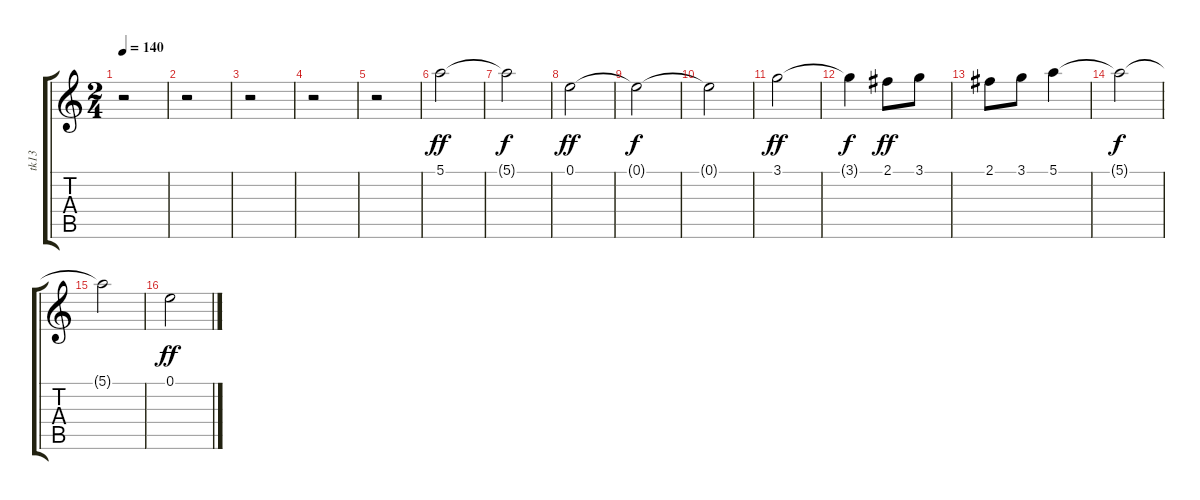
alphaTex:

\track ("tk13" "tk13") {instrument electricguitarjazz}
\staff {score tabs}
\tuning (E4 B3 G3 D3 A2 E2) {hide}
\ts (2 4)
\tempo 140
\clef g2
\ks c
r.2{dy ff} |
r.2 |
r.2 |
r.2 |
r.2 |
5.1.2{balance 8} |
5.1{t}.2{dy f} |
0.1.2{dy ff} |
0.1{t}.2{dy f} |
0.1{t}.2 |
3.1.2{dy ff} |
3.1{t}.4{dy f} 2.1.8{dy ff} 3.1.8 |
2.1.8 3.1.8 5.1.4 |
5.1{t}.2{dy f} |
5.1{t}.2 |
0.1.2{dy ff}
